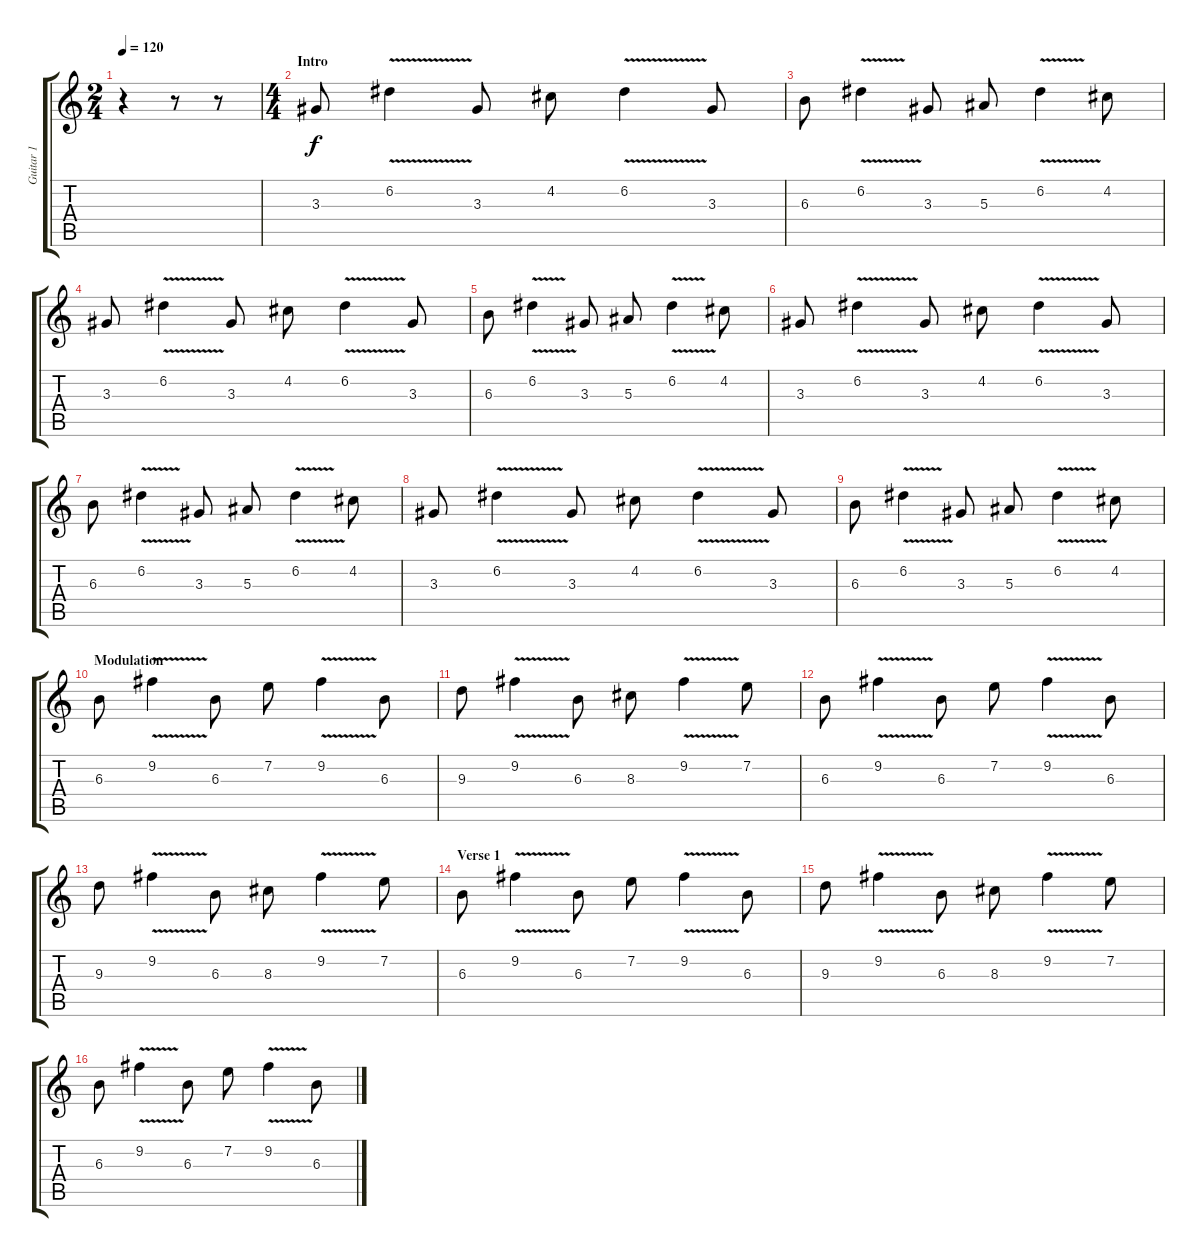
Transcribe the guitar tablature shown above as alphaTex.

\track ("Guitar 1" "Guitar 1") {instrument distortionguitar}
\staff {score tabs}
\tuning (D4 A3 F3 C3 G2 D2) {hide}
\ts (2 4)
\tempo 120
\tempo 85
\tempo 120
\clef g2
\ks c
r.4{dy f instrument distortionguitar} r.8 r.8 |
\ts (4 4)
\section ("" "Intro")
3.3.8 6.2{v}.4 3.3.8 4.2.8 6.2{v}.4 3.3.8 |
6.3.8 6.2{v}.4 3.3.8 5.3.8 6.2{v}.4 4.2.8 |
3.3.8 6.2{v}.4 3.3.8 4.2.8 6.2{v}.4 3.3.8 |
6.3.8 6.2{v}.4 3.3.8 5.3.8 6.2{v}.4 4.2.8 |
3.3.8 6.2{v}.4 3.3.8 4.2.8 6.2{v}.4 3.3.8 |
6.3.8 6.2{v}.4 3.3.8 5.3.8 6.2{v}.4 4.2.8 |
3.3.8 6.2{v}.4 3.3.8 4.2.8 6.2{v}.4 3.3.8 |
6.3.8 6.2{v}.4 3.3.8 5.3.8 6.2{v}.4 4.2.8 |
\section ("" "Modulation")
6.3.8 9.2{v}.4 6.3.8 7.2.8 9.2{v}.4 6.3.8 |
9.3.8 9.2{v}.4 6.3.8 8.3.8 9.2{v}.4 7.2.8 |
6.3.8 9.2{v}.4 6.3.8 7.2.8 9.2{v}.4 6.3.8 |
9.3.8 9.2{v}.4 6.3.8 8.3.8 9.2{v}.4 7.2.8 |
\section ("" "Verse 1")
6.3.8 9.2{v}.4 6.3.8 7.2.8 9.2{v}.4 6.3.8 |
9.3.8 9.2{v}.4 6.3.8 8.3.8 9.2{v}.4 7.2.8 |
6.3.8 9.2{v}.4 6.3.8 7.2.8 9.2{v}.4 6.3.8
